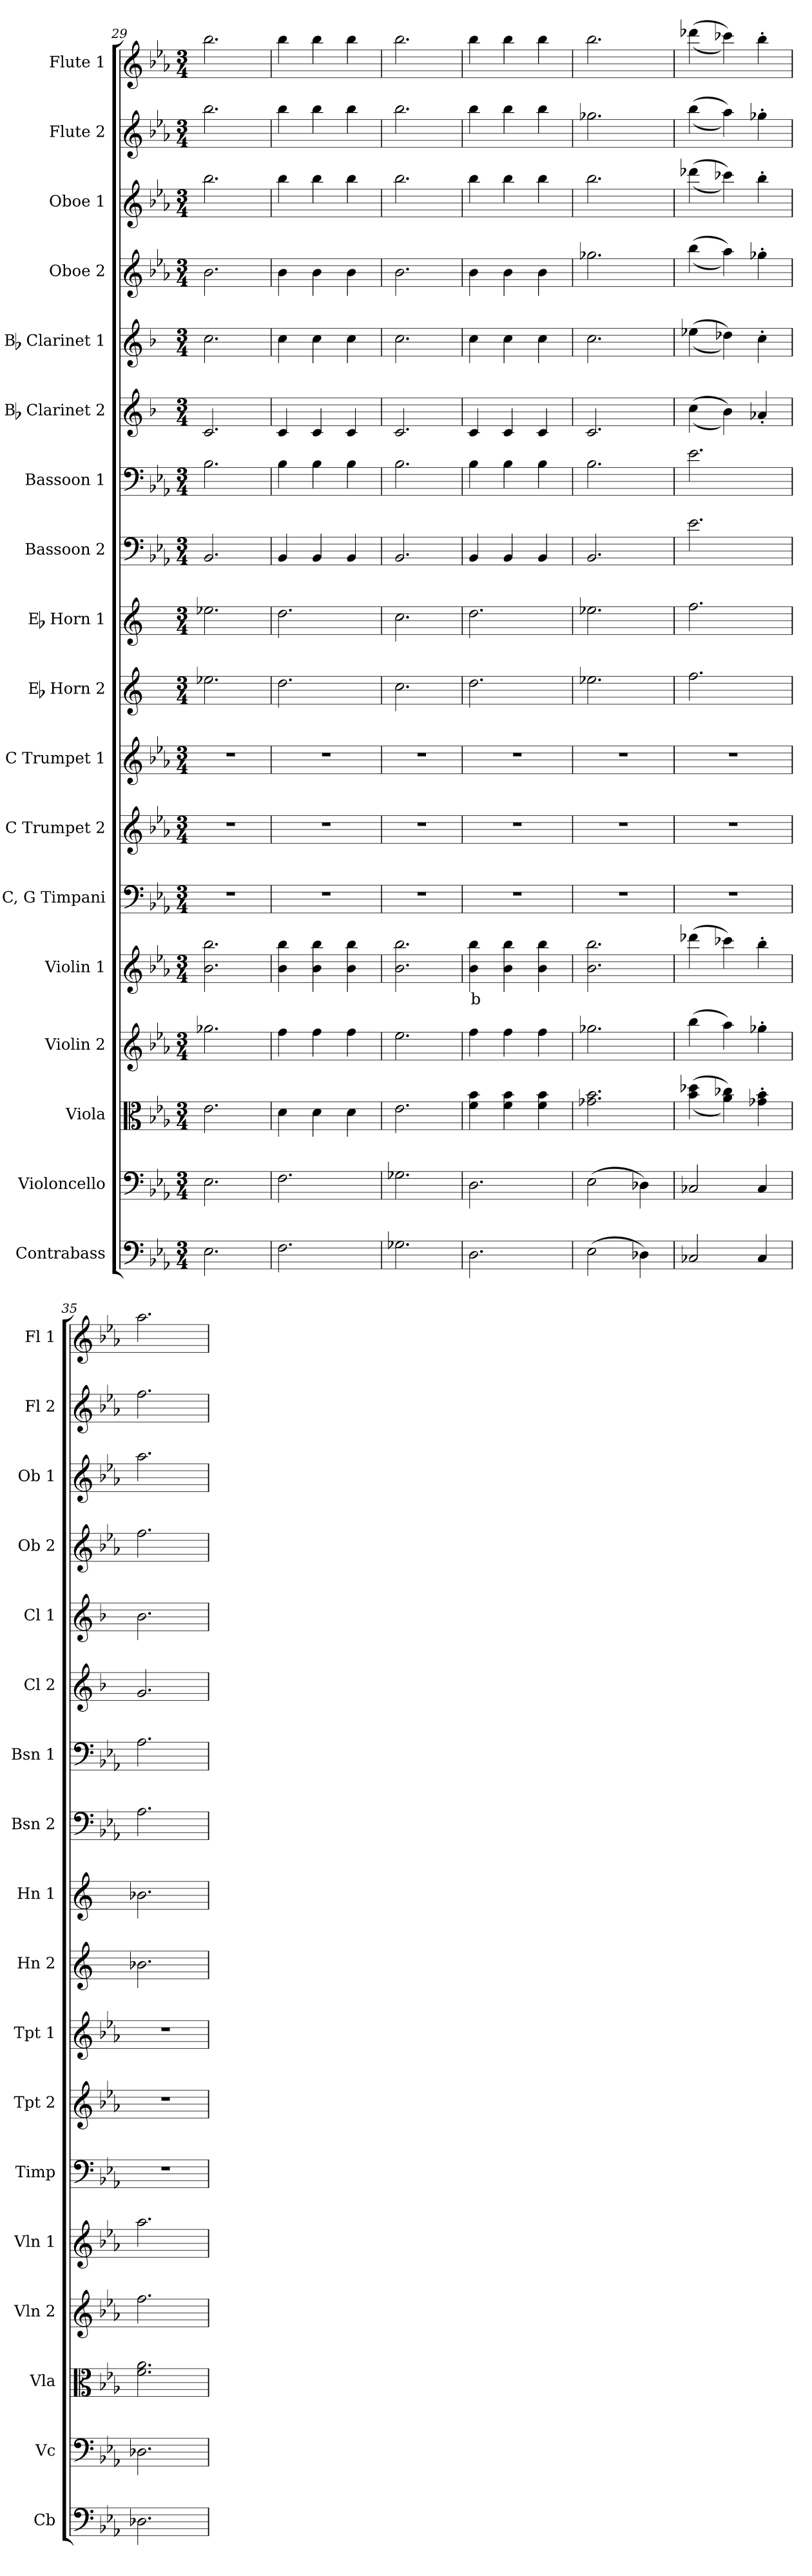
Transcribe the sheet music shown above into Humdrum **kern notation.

**kern	**kern	**kern	**kern	**kern	**text	**kern	**kern	**kern	**kern	**kern	**kern	**kern	**kern	**kern	**kern	**kern	**kern	**kern
*part18	*part17	*part16	*part15	*part14	*part14	*part13	*part12	*part11	*part10	*part9	*part8	*part7	*part6	*part5	*part4	*part3	*part2	*part1
*staff18	*staff17	*staff16	*staff15	*staff14	*staff14	*staff13	*staff12	*staff11	*staff10	*staff9	*staff8	*staff7	*staff6	*staff5	*staff4	*staff3	*staff2	*staff1
*I"Contrabass	*I"Violoncello	*I"Viola	*I"Violin 2	*I"Violin 1	*	*I"C, G Timpani	*I"C Trumpet 2	*I"C Trumpet 1	*I"Eb Horn 2	*I"Eb Horn 1	*I"Bassoon 2	*I"Bassoon 1	*I"Bb Clarinet 2	*I"Bb Clarinet 1	*I"Oboe 2	*I"Oboe 1	*I"Flute 2	*I"Flute 1
*I'Cb	*I'Vc	*I'Vla	*I'Vln 2	*I'Vln 1	*	*I'Timp	*I'Tpt 2	*I'Tpt 1	*I'Hn 2	*I'Hn 1	*I'Bsn 2	*I'Bsn 1	*I'Cl 2	*I'Cl 1	*I'Ob 2	*I'Ob 1	*I'Fl 2	*I'Fl 1
*clefF4	*clefF4	*clefC3	*clefG2	*clefG2	*	*clefF4	*clefG2	*clefG2	*clefG2	*clefG2	*clefF4	*clefF4	*clefG2	*clefG2	*clefG2	*clefG2	*clefG2	*clefG2
*ITrd7c12	*	*	*	*	*	*	*	*	*ITrd5c9	*ITrd5c9	*	*	*ITrd1c2	*ITrd1c2	*	*	*	*
*k[b-e-a-]	*k[b-e-a-]	*k[b-e-a-]	*k[b-e-a-]	*k[b-e-a-]	*	*k[b-e-a-]	*k[b-e-a-]	*k[b-e-a-]	*k[b-e-a-]	*k[b-e-a-]	*k[b-e-a-]	*k[b-e-a-]	*k[b-e-a-]	*k[b-e-a-]	*k[b-e-a-]	*k[b-e-a-]	*k[b-e-a-]	*k[b-e-a-]
*M3/4	*M3/4	*M3/4	*M3/4	*M3/4	*	*M3/4	*M3/4	*M3/4	*M3/4	*M3/4	*M3/4	*M3/4	*M3/4	*M3/4	*M3/4	*M3/4	*M3/4	*M3/4
=29	=29	=29	=29	=29	=29	=29	=29	=29	=29	=29	=29	=29	=29	=29	=29	=29	=29	=29
2.EE-\	2.E-\	2.e-\	2.gg-X\	2.b-\ 2.bb-\	.	2.r	2.r	2.r	2.g-X\	2.g-X\	2.BB-/	2.B-\	2.B-/	2.b-\	2.b-\	2.bb-\	2.bb-\	2.bb-\
!!LO:PB:g=z
=30	=30	=30	=30	=30	=30	=30	=30	=30	=30	=30	=30	=30	=30	=30	=30	=30	=30	=30
2.FF\	2.F\	4d\	4ff\	4b-\ 4bb-\	.	2.r	2.r	2.r	2.f\	2.f\	4BB-/	4B-\	4B-/	4b-\	4b-\	4bb-\	4bb-\	4bb-\
.	.	4d\	4ff\	4b-\ 4bb-\	.	.	.	.	.	.	4BB-/	4B-\	4B-/	4b-\	4b-\	4bb-\	4bb-\	4bb-\
.	.	4d\	4ff\	4b-\ 4bb-\	.	.	.	.	.	.	4BB-/	4B-\	4B-/	4b-\	4b-\	4bb-\	4bb-\	4bb-\
=31	=31	=31	=31	=31	=31	=31	=31	=31	=31	=31	=31	=31	=31	=31	=31	=31	=31	=31
2.GG-X\	2.G-X\	2.e-\	2.ee-\	2.b-\ 2.bb-\	.	2.r	2.r	2.r	2.e-\	2.e-\	2.BB-/	2.B-\	2.B-/	2.b-\	2.b-\	2.bb-\	2.bb-\	2.bb-\
=32	=32	=32	=32	=32	=32	=32	=32	=32	=32	=32	=32	=32	=32	=32	=32	=32	=32	=32
!	!	!	!	!	!LO:LY:b:color=#FF0000	!	!	!	!	!	!	!	!	!	!	!	!	!
2.DD\	2.D\	4f\ 4b-\	4ff\	4b-\ 4bb-\	b	2.r	2.r	2.r	2.f\	2.f\	4BB-/	4B-\	4B-/	4b-\	4b-\	4bb-\	4bb-\	4bb-\
.	.	4f\ 4b-\	4ff\	4b-\ 4bb-\	.	.	.	.	.	.	4BB-/	4B-\	4B-/	4b-\	4b-\	4bb-\	4bb-\	4bb-\
.	.	4f\ 4b-\	4ff\	4b-\ 4bb-\	.	.	.	.	.	.	4BB-/	4B-\	4B-/	4b-\	4b-\	4bb-\	4bb-\	4bb-\
=33	=33	=33	=33	=33	=33	=33	=33	=33	=33	=33	=33	=33	=33	=33	=33	=33	=33	=33
(2EE-\	(2E-\	2.g-X\ 2.b-\	2.gg-X\	2.b-\ 2.bb-\	.	2.r	2.r	2.r	2.g-X\	2.g-X\	2.BB-/	2.B-\	2.B-/	2.b-\	2.gg-X\	2.bb-\	2.gg-X\	2.bb-\
4DD-X\)	4D-X\)	.	.	.	.	.	.	.	.	.	.	.	.	.	.	.	.	.
=34	=34	=34	=34	=34	=34	=34	=34	=34	=34	=34	=34	=34	=34	=34	=34	=34	=34	=34
2CC-X/	2C-X/	((4b-\ 4dd-X\	(4bb-\	(4ddd-X\	.	2.r	2.r	2.r	2.a-\	2.a-\	2.e-\	2.e-\	((4b-\	((4dd-X\	((4bb-\	((4ddd-X\	((4bb-\	((4ddd-X\
.	.	4a-\ 4cc-X\))	4aa-\)	4ccc-X\)	.	.	.	.	.	.	.	.	4a-\))	4cc-X\))	4aa-\))	4ccc-X\))	4aa-\))	4ccc-X\))
4CC-/	4C-/	4g-X\' 4b-\'	4gg-X'\	4bb-'\	.	.	.	.	.	.	.	.	4g-X'/	4b-'\	4gg-X'\	4bb-'\	4gg-X'\	4bb-'\
=35	=35	=35	=35	=35	=35	=35	=35	=35	=35	=35	=35	=35	=35	=35	=35	=35	=35	=35
2.DD-X\	2.D-X\	2.f\ 2.a-\	2.ff\	2.aa-\	.	2.r	2.r	2.r	2.d-X\	2.d-X\	2.A-\	2.A-\	2.f/	2.a-\	2.ff\	2.aa-\	2.ff\	2.aa-\
=	=	=	=	=	=	=	=	=	=	=	=	=	=	=	=	=	=	=
*-	*-	*-	*-	*-	*-	*-	*-	*-	*-	*-	*-	*-	*-	*-	*-	*-	*-	*-
